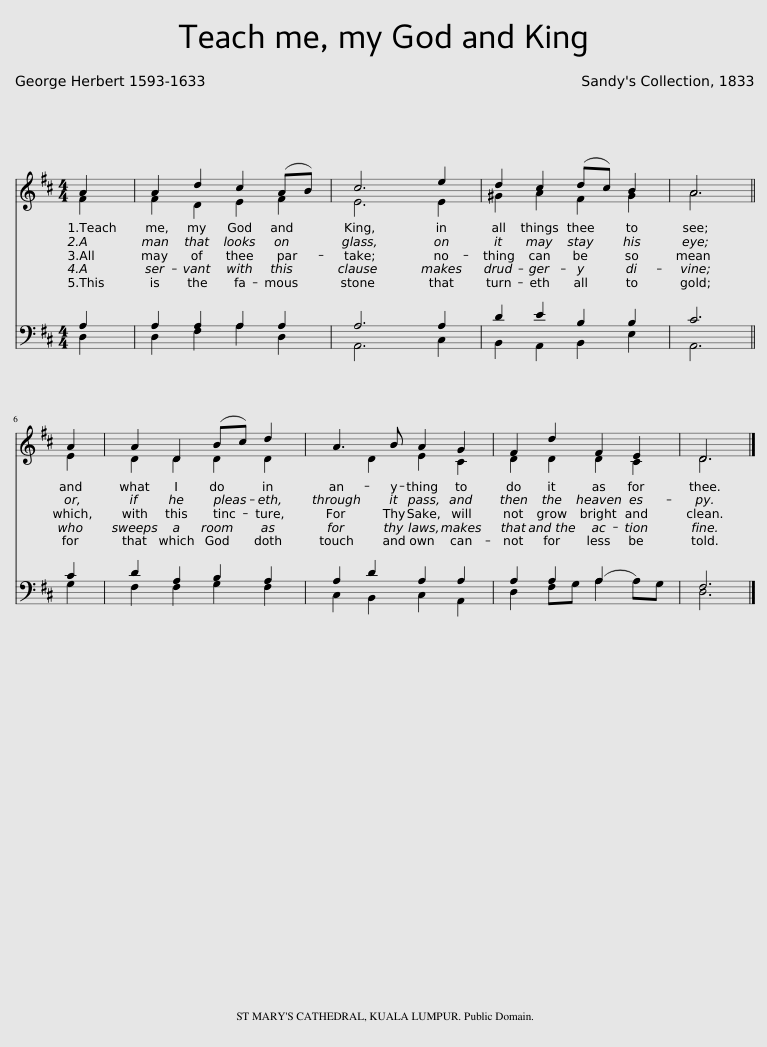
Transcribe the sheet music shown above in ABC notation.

X:1
%%score ( 1 2 ) ( 3 4 )
L:1/8
M:4/4
I:linebreak $
K:D
V:1 treble
V:2 treble
V:3 bass
V:4 bass
V:1
 A2 | A2 d2 c2 (AB) | c6 e2 | d2 c2 (dc) B2 | A6 ||$ %5
 A2 | A2 D2 (Bc) d2 | A3 B A2 G2 | F2 d2 F2 E2 | D6 |] %10
V:2
 F2 | F2 D2 E2 F2 | E6 E2 | ^G2 A2 F2 G2 | A6 ||$ %5
 E2 | D2 D2 D2 D2 | x2 D2 E2 C2 | D2 D2 D2 C2 | D6 |] %10
V:3
 A,2 | A,2 A,2 A,2 A,2 | A,6 A,2 | D2 E2 B,2 B,2 | C6 ||$ %5
 C2 | D2 A,2 B,2 A,2 | A,2 D2 A,2 A,2 | A,2 A,2 (A,2 A,)G, | F,6 |] %10
V:4
 D,2 | D,2 F,2 A,2 D,2 | A,,6 C,2 | B,,2 A,,2 B,,2 E,2 | A,,6 ||$ %5
 G,2 | F,2 F,2 G,2 F,2 | C,2 B,,2 C,2 A,,2 | D,2 F,G, A,2 x2 | D,6 |] %10
